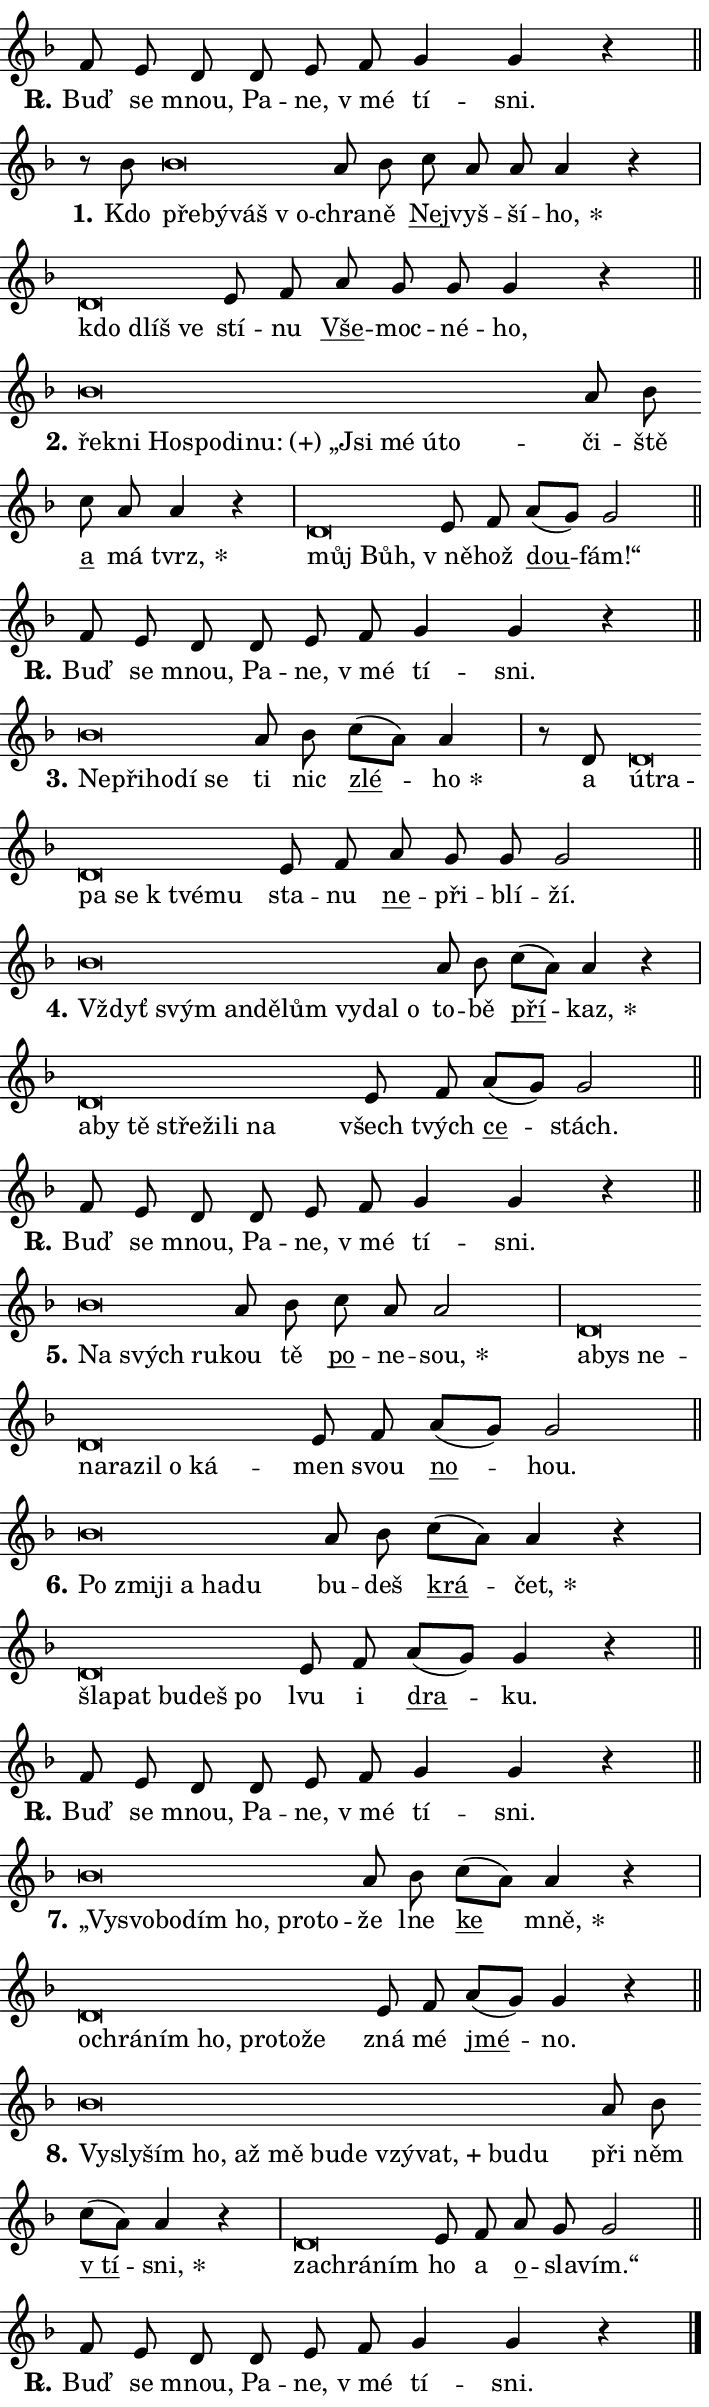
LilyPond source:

\version "2.24.0"
\header { tagline = "" }
\paper {
  indent = 0\cm
  top-margin = 0\cm
  right-margin = 0.13\cm % to fit lyric hyphens
  bottom-margin = 0\cm
  left-margin = 0\cm
  paper-width = 12\cm
  page-breaking = #ly:one-page-breaking
  system-system-spacing.basic-distance = #11
  score-system-spacing.basic-distance = #11
  ragged-last = ##f
}


%% Author: Thomas Morley
%% https://lists.gnu.org/archive/html/lilypond-user/2020-05/msg00002.html
#(define (line-position grob)
"Returns position of @var[grob} in current system:
   @code{'start}, if at first time-step
   @code{'end}, if at last time-step
   @code{'middle} otherwise
"
  (let* ((col (ly:item-get-column grob))
         (ln (ly:grob-object col 'left-neighbor))
         (rn (ly:grob-object col 'right-neighbor))
         (col-to-check-left (if (ly:grob? ln) ln col))
         (col-to-check-right (if (ly:grob? rn) rn col))
         (break-dir-left
           (and
             (ly:grob-property col-to-check-left 'non-musical #f)
             (ly:item-break-dir col-to-check-left)))
         (break-dir-right
           (and
             (ly:grob-property col-to-check-right 'non-musical #f)
             (ly:item-break-dir col-to-check-right))))
        (cond ((eqv? 1 break-dir-left) 'start)
              ((eqv? -1 break-dir-right) 'end)
              (else 'middle))))

#(define (tranparent-at-line-position vctor)
  (lambda (grob)
  "Relying on @code{line-position} select the relevant enry from @var{vctor}.
Used to determine transparency,"
    (case (line-position grob)
      ((end) (not (vector-ref vctor 0)))
      ((middle) (not (vector-ref vctor 1)))
      ((start) (not (vector-ref vctor 2))))))

noteHeadBreakVisibility =
#(define-music-function (break-visibility)(vector?)
"Makes @code{NoteHead}s transparent relying on @var{break-visibility}"
#{
  \override NoteHead.transparent =
    #(tranparent-at-line-position break-visibility)
#})

#(define delete-ledgers-for-transparent-note-heads
  (lambda (grob)
    "Reads whether a @code{NoteHead} is transparent.
If so this @code{NoteHead} is removed from @code{'note-heads} from
@var{grob}, which is supposed to be @code{LedgerLineSpanner}.
As a result ledgers are not printed for this @code{NoteHead}"
    (let* ((nhds-array (ly:grob-object grob 'note-heads))
           (nhds-list
             (if (ly:grob-array? nhds-array)
                 (ly:grob-array->list nhds-array)
                 '()))
           ;; Relies on the transparent-property being done before
           ;; Staff.LedgerLineSpanner.after-line-breaking is executed.
           ;; This is fragile ...
           (to-keep
             (remove
               (lambda (nhd)
                 (ly:grob-property nhd 'transparent #f))
               nhds-list)))
      ;; TODO find a better method to iterate over grob-arrays, similiar
      ;; to filter/remove etc for lists
      ;; For now rebuilt from scratch
      (set! (ly:grob-object grob 'note-heads)  '())
      (for-each
        (lambda (nhd)
          (ly:pointer-group-interface::add-grob grob 'note-heads nhd))
        to-keep))))

squashNotes = {
  \override NoteHead.X-extent = #'(-0.2 . 0.2)
  \override NoteHead.Y-extent = #'(-0.75 . 0)
  \override NoteHead.stencil =
    #(lambda (grob)
       (let ((pos (ly:grob-property grob 'staff-position)))
         (begin
           (if (< pos -7) (display "ERROR: Lower brevis then expected\n") (display ""))
           (if (<= pos -6) ly:text-interface::print ly:note-head::print))))
}
unSquashNotes = {
  \revert NoteHead.X-extent
  \revert NoteHead.Y-extent
  \revert NoteHead.stencil
}

hideNotes = \noteHeadBreakVisibility #begin-of-line-visible
unHideNotes = \noteHeadBreakVisibility #all-visible

% work-around for resetting accidentals
% https://lilypond.org/doc/v2.23/Documentation/notation/displaying-rhythms#unmetered-music
cadenzaMeasure = {
  \cadenzaOff
  \partial 1024 s1024
  \cadenzaOn
}

#(define-markup-command (accent layout props text) (markup?)
  "Underline accented syllable"
  (interpret-markup layout props
    #{\markup \override #'(offset . 4.3) \underline { #text }#}))

responsum = \markup \concat {
  "R" \hspace #-1.05 \path #0.1 #'((moveto 0 0.07) (lineto 0.9 0.8)) \hspace #0.05 "."
}

spaceSize = #0.6828661417322834 % exact space size for TeX Gyre Schola

\layout {
  \context {
    \Staff
    \remove "Time_signature_engraver"
    \override LedgerLineSpanner.after-line-breaking = #delete-ledgers-for-transparent-note-heads
  }
  \context {
    \Lyrics {
      \override LyricSpace.minimum-distance = \spaceSize
      \override LyricText.font-name = #"TeX Gyre Schola"
      \override LyricText.font-size = 1
      \override StanzaNumber.font-name = #"TeX Gyre Schola Bold"
      \override StanzaNumber.font-size = 1
    }
  }
  \context {
    \Score 
    \override NoteHead.text =
      #(lambda (grob) 
        (let ((pos (ly:grob-property grob 'staff-position)))
          #{\markup {
            \combine
              \halign #-0.55 \raise #(if (= pos -6) 0 0.5) \override #'(thickness . 2) \draw-line #'(3.2 . 0)
              \musicglyph "noteheads.sM1"
          }#}))
  }
}

% magnetic-lyrics.ily
%
%   written by
%     Jean Abou Samra <jean@abou-samra.fr>
%     Werner Lemberg <wl@gnu.org>
%
%   adapted by
%     Jiri Hon <jiri.hon@gmail.com>
%
% Version 2022-Apr-15

% https://www.mail-archive.com/lilypond-user@gnu.org/msg149350.html

#(define (Left_hyphen_pointer_engraver context)
   "Collect syllable-hyphen-syllable occurrences in lyrics and store
them in properties.  This engraver only looks to the left.  For
example, if the lyrics input is @code{foo -- bar}, it does the
following.

@itemize @bullet
@item
Set the @code{text} property of the @code{LyricHyphen} grob between
@q{foo} and @q{bar} to @code{foo}.

@item
Set the @code{left-hyphen} property of the @code{LyricText} grob with
text @q{foo} to the @code{LyricHyphen} grob between @q{foo} and
@q{bar}.
@end itemize

Use this auxiliary engraver in combination with the
@code{lyric-@/text::@/apply-@/magnetic-@/offset!} hook."
   (let ((hyphen #f)
         (text #f))
     (make-engraver
      (acknowledgers
       ((lyric-syllable-interface engraver grob source-engraver)
        (set! text grob)))
      (end-acknowledgers
       ((lyric-hyphen-interface engraver grob source-engraver)
        ;(when (not (grob::has-interface grob 'lyric-space-interface))
          (set! hyphen grob)));)
      ((stop-translation-timestep engraver)
       (when (and text hyphen)
         (ly:grob-set-object! text 'left-hyphen hyphen))
       (set! text #f)
       (set! hyphen #f)))))

#(define (lyric-text::apply-magnetic-offset! grob)
   "If the space between two syllables is less than the value in
property @code{LyricText@/.details@/.squash-threshold}, move the right
syllable to the left so that it gets concatenated with the left
syllable.

Use this function as a hook for
@code{LyricText@/.after-@/line-@/breaking} if the
@code{Left_@/hyphen_@/pointer_@/engraver} is active."
   (let ((hyphen (ly:grob-object grob 'left-hyphen #f)))
     (when hyphen
       (let ((left-text (ly:spanner-bound hyphen LEFT)))
         (when (grob::has-interface left-text 'lyric-syllable-interface)
           (let* ((common (ly:grob-common-refpoint grob left-text X))
                  (this-x-ext (ly:grob-extent grob common X))
                  (left-x-ext
                   (begin
                     ;; Trigger magnetism for left-text.
                     (ly:grob-property left-text 'after-line-breaking)
                     (ly:grob-extent left-text common X)))
                  ;; `delta` is the gap width between two syllables.
                  (delta (- (interval-start this-x-ext)
                            (interval-end left-x-ext)))
                  (details (ly:grob-property grob 'details))
                  (threshold (assoc-get 'squash-threshold details 0.2)))
             (when (< delta threshold)
               (let* (;; We have to manipulate the input text so that
                      ;; ligatures crossing syllable boundaries are not
                      ;; disabled.  For languages based on the Latin
                      ;; script this is essentially a beautification.
                      ;; However, for non-Western scripts it can be a
                      ;; necessity.
                      (lt (ly:grob-property left-text 'text))
                      (rt (ly:grob-property grob 'text))
                      (is-space (grob::has-interface hyphen 'lyric-space-interface))
                      (space (if is-space " " ""))
                      (extra-delta (if is-space spaceSize 0))
                      ;; Append new syllable.
                      (ltrt-space (if (and (string? lt) (string? rt))
                                (string-append lt space rt)
                                (make-concat-markup (list lt space rt))))
                      ;; Right-align `ltrt` to the right side.
                      (ltrt-space-markup (grob-interpret-markup
                               grob
                               (make-translate-markup
                                (cons (interval-length this-x-ext) 0)
                                (make-right-align-markup ltrt-space)))))
                 (begin
                   ;; Don't print `left-text`.
                   (ly:grob-set-property! left-text 'stencil #f)
                   ;; Set text and stencil (which holds all collected
                   ;; syllables so far) and shift it to the left.
                   (ly:grob-set-property! grob 'text ltrt-space)
                   (ly:grob-set-property! grob 'stencil ltrt-space-markup)
                   (ly:grob-translate-axis! grob (- (- delta extra-delta)) X))))))))))


#(define (lyric-hyphen::displace-bounds-first grob)
   ;; Make very sure this callback isn't triggered too early.
   (let ((left (ly:spanner-bound grob LEFT))
         (right (ly:spanner-bound grob RIGHT)))
     (ly:grob-property left 'after-line-breaking)
     (ly:grob-property right 'after-line-breaking)
     (ly:lyric-hyphen::print grob)))

squashThreshold = #0.4

\layout {
  \context {
    \Lyrics
    \consists #Left_hyphen_pointer_engraver
    \override LyricText.after-line-breaking =
      #lyric-text::apply-magnetic-offset!
    \override LyricHyphen.stencil = #lyric-hyphen::displace-bounds-first
    \override LyricText.details.squash-threshold = \squashThreshold
    \override LyricHyphen.minimum-distance = 0
    \override LyricHyphen.minimum-length = \squashThreshold
  }
}

squashText = \override LyricText.details.squash-threshold = 9999
unSquashText = \override LyricText.details.squash-threshold = \squashThreshold

leftText = \override LyricText.self-alignment-X = #LEFT
unLeftText = \revert LyricText.self-alignment-X

starOffset = #(lambda (grob) 
                (let ((x_offset (ly:self-alignment-interface::aligned-on-x-parent grob)))
                  (if (= x_offset 0) 0 (+ x_offset 1.2))))

star = #(define-music-function (syllable)(string?)
"Append star separator at the end of a syllable"
#{
  \once \override LyricText.X-offset = #starOffset
  \lyricmode { \markup {
    #syllable
    \override #'((font-name . "TeX Gyre Schola Bold")) \hspace #0.2 \lower #0.65 \larger "*"
  } }
#})

starAccent = #(define-music-function (syllable)(string?)
"Append star separator at the end of a syllable and make accent"
#{
  \once \override LyricText.X-offset = #starOffset
  \lyricmode { \markup {
    \accent #syllable
    \override #'((font-name . "TeX Gyre Schola Bold")) \hspace #0.2 \lower #0.65 \larger "*"
  } }
#})

breath = #(define-music-function (syllable)(string?)
"Append breathing indicator at the end of a syllable"
#{
  \lyricmode { \markup { #syllable "+" } }
#})

optionalBreath = #(define-music-function (syllable)(string?)
"Append optional breathing indicator at the end of a syllable"
#{
  \lyricmode { \markup { #syllable "(+)" } }
#})


\score {
    <<
        \new Voice = "melody" { \cadenzaOn \key f \major \relative { f'8 e d \bar "" d e f \bar "" g4 g r \cadenzaMeasure \bar "||" \break } }
        \new Lyrics \lyricsto "melody" { \lyricmode { \set stanza = \responsum
Buď se mnou, Pa -- ne, "v mé" tí -- sni. } }
    >>
    \layout {}
}

\score {
    <<
        \new Voice = "melody" { \cadenzaOn \key f \major \relative { r8 bes' \squashNotes bes\breve*1/16 \hideNotes \breve*1/16 \bar "" \breve*1/16 \breve*1/16 \bar "" \unHideNotes \unSquashNotes a8 bes \bar "" c a a a4 r \cadenzaMeasure \bar "|" \squashNotes d,\breve*1/16 \hideNotes \breve*1/16 \breve*1/16 \bar "" \unHideNotes \unSquashNotes e8 f \bar "" a g g g4 r \cadenzaMeasure \bar "||" \break } }
        \new Lyrics \lyricsto "melody" { \lyricmode { \set stanza = "1."
Kdo \leftText pře -- \squashText bý -- váš "v o" -- \unLeftText \unSquashText chra -- ně \markup \accent Nej -- vyš -- ší -- \star ho, \leftText kdo \squashText dlíš ve \unLeftText \unSquashText stí -- nu \markup \accent Vše -- moc -- né -- ho, } }
    >>
    \layout {}
}

\score {
    <<
        \new Voice = "melody" { \cadenzaOn \key f \major \relative { \squashNotes bes'\breve*1/16 \hideNotes \breve*1/16 \bar "" \breve*1/16 \bar "" \breve*1/16 \bar "" \breve*1/16 \bar "" \breve*1/16 \bar "" \breve*1/16 \bar "" \breve*1/16 \bar "" \breve*1/16 \breve*1/16 \bar "" \unHideNotes \unSquashNotes a8 bes \bar "" c a a4 r \cadenzaMeasure \bar "|" \squashNotes d,\breve*1/16 \hideNotes \breve*1/16 \bar "" \unHideNotes \unSquashNotes e8 f \bar "" a[( g)] g2 \cadenzaMeasure \bar "||" \break } }
        \new Lyrics \lyricsto "melody" { \lyricmode { \set stanza = "2."
\leftText řek -- \squashText ni Ho -- spo -- di -- \optionalBreath nu: „Jsi mé ú -- to -- \unLeftText \unSquashText či -- ště \markup \accent a má \star tvrz, \leftText můj \squashText Bůh, \unLeftText \unSquashText "v ně" -- hož \markup \accent dou -- fám!“ } }
    >>
    \layout {}
}

\score {
    <<
        \new Voice = "melody" { \cadenzaOn \key f \major \relative { f'8 e d \bar "" d e f \bar "" g4 g r \cadenzaMeasure \bar "||" \break } }
        \new Lyrics \lyricsto "melody" { \lyricmode { \set stanza = \responsum
Buď se mnou, Pa -- ne, "v mé" tí -- sni. } }
    >>
    \layout {}
}

\score {
    <<
        \new Voice = "melody" { \cadenzaOn \key f \major \relative { \squashNotes bes'\breve*1/16 \hideNotes \breve*1/16 \bar "" \breve*1/16 \bar "" \breve*1/16 \breve*1/16 \bar "" \unHideNotes \unSquashNotes a8 bes \bar "" c[( a)] a4 \cadenzaMeasure \bar "|" r8 d, \squashNotes d\breve*1/16 \hideNotes \breve*1/16 \bar "" \breve*1/16 \bar "" \breve*1/16 \bar "" \breve*1/16 \breve*1/16 \bar "" \unHideNotes \unSquashNotes e8 f \bar "" a g g g2 \cadenzaMeasure \bar "||" \break } }
        \new Lyrics \lyricsto "melody" { \lyricmode { \set stanza = "3."
\leftText Ne -- \squashText při -- ho -- dí se \unLeftText \unSquashText ti nic \markup \accent zlé -- \star ho a \leftText ú -- \squashText tra -- pa se "k tvé" -- mu \unLeftText \unSquashText sta -- nu \markup \accent ne -- při -- blí -- ží. } }
    >>
    \layout {}
}

\score {
    <<
        \new Voice = "melody" { \cadenzaOn \key f \major \relative { \squashNotes bes'\breve*1/16 \hideNotes \breve*1/16 \bar "" \breve*1/16 \bar "" \breve*1/16 \bar "" \breve*1/16 \bar "" \breve*1/16 \bar "" \breve*1/16 \breve*1/16 \bar "" \unHideNotes \unSquashNotes a8 bes \bar "" c[( a)] a4 r \cadenzaMeasure \bar "|" \squashNotes d,\breve*1/16 \hideNotes \breve*1/16 \bar "" \breve*1/16 \bar "" \breve*1/16 \bar "" \breve*1/16 \bar "" \breve*1/16 \breve*1/16 \bar "" \unHideNotes \unSquashNotes e8 f \bar "" a[( g)] g2 \cadenzaMeasure \bar "||" \break } }
        \new Lyrics \lyricsto "melody" { \lyricmode { \set stanza = "4."
\leftText Vždyť \squashText svým an -- dě -- lům vy -- dal o \unLeftText \unSquashText to -- bě \markup \accent pří -- \star kaz, \leftText a -- \squashText by tě stře -- ži -- li na \unLeftText \unSquashText všech tvých \markup \accent ce -- stách. } }
    >>
    \layout {}
}

\score {
    <<
        \new Voice = "melody" { \cadenzaOn \key f \major \relative { f'8 e d \bar "" d e f \bar "" g4 g r \cadenzaMeasure \bar "||" \break } }
        \new Lyrics \lyricsto "melody" { \lyricmode { \set stanza = \responsum
Buď se mnou, Pa -- ne, "v mé" tí -- sni. } }
    >>
    \layout {}
}

\score {
    <<
        \new Voice = "melody" { \cadenzaOn \key f \major \relative { \squashNotes bes'\breve*1/16 \hideNotes \breve*1/16 \breve*1/16 \bar "" \unHideNotes \unSquashNotes a8 bes \bar "" c a a2 \cadenzaMeasure \bar "|" \squashNotes d,\breve*1/16 \hideNotes \breve*1/16 \bar "" \breve*1/16 \bar "" \breve*1/16 \bar "" \breve*1/16 \bar "" \breve*1/16 \bar "" \breve*1/16 \breve*1/16 \bar "" \unHideNotes \unSquashNotes e8 f \bar "" a[( g)] g2 \cadenzaMeasure \bar "||" \break } }
        \new Lyrics \lyricsto "melody" { \lyricmode { \set stanza = "5."
\leftText Na \squashText svých ru -- \unLeftText \unSquashText kou tě \markup \accent po -- ne -- \star sou, \leftText a -- \squashText bys ne -- na -- ra -- zil o ká -- \unLeftText \unSquashText men svou \markup \accent no -- hou. } }
    >>
    \layout {}
}

\score {
    <<
        \new Voice = "melody" { \cadenzaOn \key f \major \relative { \squashNotes bes'\breve*1/16 \hideNotes \breve*1/16 \bar "" \breve*1/16 \bar "" \breve*1/16 \bar "" \breve*1/16 \breve*1/16 \bar "" \unHideNotes \unSquashNotes a8 bes \bar "" c[( a)] a4 r \cadenzaMeasure \bar "|" \squashNotes d,\breve*1/16 \hideNotes \breve*1/16 \bar "" \breve*1/16 \bar "" \breve*1/16 \breve*1/16 \bar "" \unHideNotes \unSquashNotes e8 f \bar "" a[( g)] g4 r \cadenzaMeasure \bar "||" \break } }
        \new Lyrics \lyricsto "melody" { \lyricmode { \set stanza = "6."
\leftText Po \squashText zmi -- ji a ha -- du \unLeftText \unSquashText bu -- deš \markup \accent krá -- \star čet, \leftText šla -- \squashText pat bu -- deš po \unLeftText \unSquashText lvu i \markup \accent dra -- ku. } }
    >>
    \layout {}
}

\score {
    <<
        \new Voice = "melody" { \cadenzaOn \key f \major \relative { f'8 e d \bar "" d e f \bar "" g4 g r \cadenzaMeasure \bar "||" \break } }
        \new Lyrics \lyricsto "melody" { \lyricmode { \set stanza = \responsum
Buď se mnou, Pa -- ne, "v mé" tí -- sni. } }
    >>
    \layout {}
}

\score {
    <<
        \new Voice = "melody" { \cadenzaOn \key f \major \relative { \squashNotes bes'\breve*1/16 \hideNotes \breve*1/16 \bar "" \breve*1/16 \bar "" \breve*1/16 \bar "" \breve*1/16 \bar "" \breve*1/16 \breve*1/16 \bar "" \unHideNotes \unSquashNotes a8 bes \bar "" c[( a)] a4 r \cadenzaMeasure \bar "|" \squashNotes d,\breve*1/16 \hideNotes \breve*1/16 \bar "" \breve*1/16 \bar "" \breve*1/16 \bar "" \breve*1/16 \bar "" \breve*1/16 \breve*1/16 \bar "" \unHideNotes \unSquashNotes e8 f \bar "" a[( g)] g4 r \cadenzaMeasure \bar "||" \break } }
        \new Lyrics \lyricsto "melody" { \lyricmode { \set stanza = "7."
\leftText „Vy -- \squashText svo -- bo -- dím ho, pro -- to -- \unLeftText \unSquashText že lne \markup \accent ke \star mně, \leftText o -- \squashText chrá -- ním ho, pro -- to -- že \unLeftText \unSquashText zná mé \markup \accent jmé -- no. } }
    >>
    \layout {}
}

\score {
    <<
        \new Voice = "melody" { \cadenzaOn \key f \major \relative { \squashNotes bes'\breve*1/16 \hideNotes \breve*1/16 \bar "" \breve*1/16 \bar "" \breve*1/16 \bar "" \breve*1/16 \bar "" \breve*1/16 \bar "" \breve*1/16 \bar "" \breve*1/16 \bar "" \breve*1/16 \bar "" \breve*1/16 \bar "" \breve*1/16 \breve*1/16 \bar "" \unHideNotes \unSquashNotes a8 bes \bar "" c[( a)] a4 r \cadenzaMeasure \bar "|" \squashNotes d,\breve*1/16 \hideNotes \breve*1/16 \breve*1/16 \bar "" \unHideNotes \unSquashNotes e8 f \bar "" a g g2 \cadenzaMeasure \bar "||" \break } }
        \new Lyrics \lyricsto "melody" { \lyricmode { \set stanza = "8."
\leftText Vy -- \squashText sly -- ším ho, až mě bu -- de vzý -- \breath "vat," bu -- du \unLeftText \unSquashText při něm \markup \accent "v tí" -- \star sni, \leftText za -- \squashText chrá -- ním \unLeftText \unSquashText ho a \markup \accent o -- sla -- vím.“ } }
    >>
    \layout {}
}

\score {
    <<
        \new Voice = "melody" { \cadenzaOn \key f \major \relative { f'8 e d \bar "" d e f \bar "" g4 g r \cadenzaMeasure \bar "||" \break } \bar "|." }
        \new Lyrics \lyricsto "melody" { \lyricmode { \set stanza = \responsum
Buď se mnou, Pa -- ne, "v mé" tí -- sni. } }
    >>
    \layout {}
}
